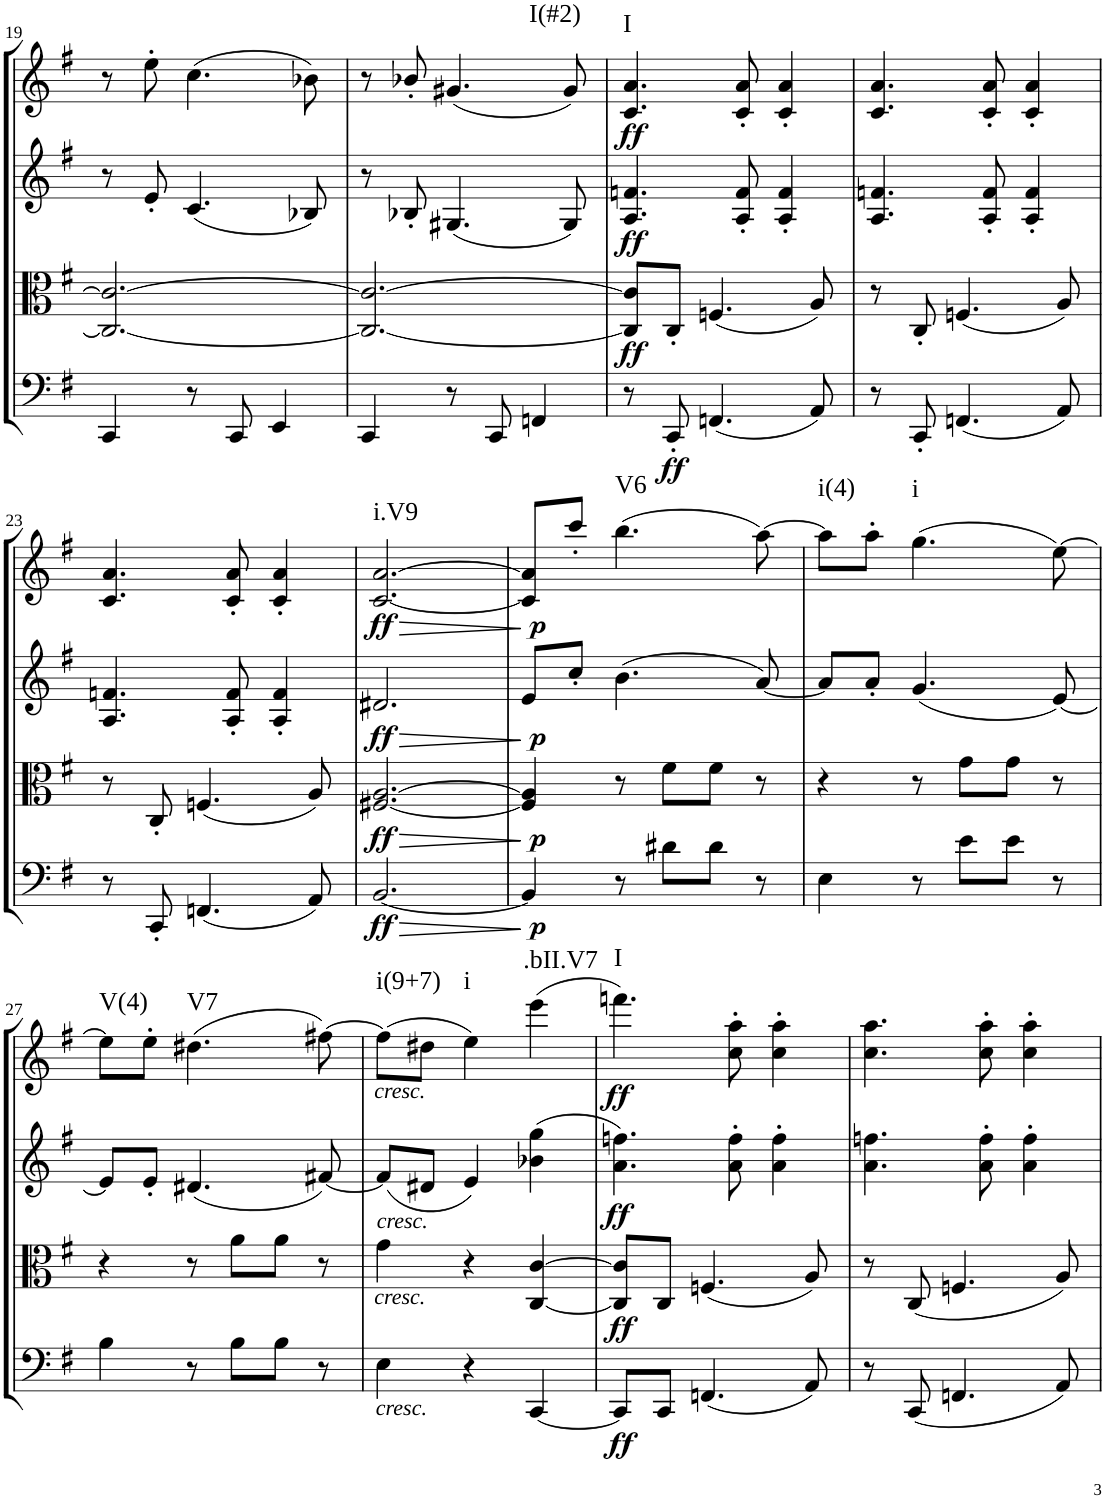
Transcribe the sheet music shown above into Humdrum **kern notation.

**kern	**dynam	**kern	**dynam	**kern	**dynam	**kern	**dynam	**harte
*part4	*part4	*part3	*part3	*part2	*part2	*part1	*part1	*part1
*staff4	*staff4	*staff3	*staff3	*staff2	*staff2	*staff1	*staff1	*
*I"Violoncello.	*	*I"Viola.	*	*I"Violin II.	*	*I"Violin I.	*	*
*I'Vc	*	*I'Vla	*	*I'Vln	*	*I'Vln	*	*
!!LO:PB:g=z
*clefF4	*	*clefC3	*	*clefG2	*	*clefG2	*	*
*k[f#]	*	*k[f#]	*	*k[f#]	*	*k[f#]	*	*
*M3/4	*	*M3/4	*	*M3/4	*	*M3/4	*	*
=19	=19	=19	=19	=19	=19	=19	=19	=19
4CC/	.	2.C/_ 2.c/_	.	8r	.	8r	.	.
.	.	.	.	8e'/	.	8ee'\	.	.
8r	.	.	.	(4.c/	.	(4.cc\	.	.
8CC/	.	.	.	.	.	.	.	.
4EE/	.	.	.	.	.	.	.	.
.	.	.	.	8B-X/)	.	8b-X\)	.	.
=20	=20	=20	=20	=20	=20	=20	=20	=20
4CC/	.	2.C/_ 2.c/_	.	8r	.	8r	.	.
.	.	.	.	8B-X'/	.	8b-X'/	.	.
!	!	!	!	!	!	!	!	!LO:H:kt=I(#2)
8r	.	.	.	(4.G#X/	.	(4.g#X/	.	N
8CC/	.	.	.	.	.	.	.	.
4FFn/	.	.	.	.	.	.	.	.
.	.	.	.	8G#/)	.	8g#/)	.	.
=21	=21	=21	=21	=21	=21	=21	=21	=21
!	!	!	!LO:DY:b	!	!LO:DY:b	!	!LO:DY:b	!LO:H:kt=I
8r	.	8C/] 8c/]L	ff	4.A/ 4.fn/	ff	4.c/ 4.a/	ff	N
!	!LO:DY:b	!	!	!	!	!	!	!
8CC'/	ff	8C'/J	.	.	.	.	.	.
(4.FFn/	.	(4.Fn/	.	.	.	.	.	.
.	.	.	.	8A/' 8f/'	.	8c/' 8a/'	.	.
.	.	.	.	4A/' 4f/'	.	4c/' 4a/'	.	.
8AA/)	.	8A/)	.	.	.	.	.	.
=22	=22	=22	=22	=22	=22	=22	=22	=22
8r	.	8r	.	4.A/ 4.fn/	.	4.c/ 4.a/	.	.
8CC'/	.	8C'/	.	.	.	.	.	.
(4.FFn/	.	(4.Fn/	.	.	.	.	.	.
.	.	.	.	8A/' 8f/'	.	8c/' 8a/'	.	.
.	.	.	.	4A/' 4f/'	.	4c/' 4a/'	.	.
8AA/)	.	8A/)	.	.	.	.	.	.
!!LO:LB:g=z
=23	=23	=23	=23	=23	=23	=23	=23	=23
8r	.	8r	.	4.A/ 4.fn/	.	4.c/ 4.a/	.	.
8CC'/	.	8C'/	.	.	.	.	.	.
(4.FFn/	.	(4.Fn/	.	.	.	.	.	.
.	.	.	.	8A/' 8f/'	.	8c/' 8a/'	.	.
.	.	.	.	4A/' 4f/'	.	4c/' 4a/'	.	.
8AA/)	.	8A/)	.	.	.	.	.	.
=24	=24	=24	=24	=24	=24	=24	=24	=24
!	!LO:HP:b	!	!LO:HP:b	!	!LO:HP:b	!	!LO:HP:b	!
!	!LO:DY:n=1:b	!	!LO:DY:n=1:b	!	!LO:DY:n=1:b	!	!LO:DY:n=1:b	!LO:H:kt=i.V9
[2.BB/	> ff	[2.F#X/ [2.A/	> ff	2.d#X/	> ff	[2.c/ [2.a/	> ff	N
.	]	.	]	.	]	.	]	.
=25	=25	=25	=25	=25	=25	=25	=25	=25
!	!LO:DY:b	!	!LO:DY:b	!	!LO:DY:b	!	!LO:DY:b	!
4BB/]	p	4F#/] 4A/]	p	8e/L	p	8c/] 8a/]L	p	.
.	.	.	.	8cc'/J	.	8ccc'/J	.	.
!	!	!	!	!	!	!	!	!LO:H:kt=V6
8r	.	8r	.	(4.b\	.	(4.bb\	.	N
8d#X\L	.	8f#\L	.	.	.	.	.	.
8d#\J	.	8f#\J	.	.	.	.	.	.
8r	.	8r	.	[8a/)	.	[8aa\)	.	.
=26	=26	=26	=26	=26	=26	=26	=26	=26
!	!	!	!	!	!	!	!	!LO:H:kt=i(4)
4E\	.	4r	.	8a/L]	.	8aa\L]	.	N
.	.	.	.	8a'/J	.	8aa'\J	.	.
!	!	!	!	!	!	!	!	!LO:H:kt=i
8r	.	8r	.	(4.g/	.	(4.gg\	.	N
8e\L	.	8g\L	.	.	.	.	.	.
8e\J	.	8g\J	.	.	.	.	.	.
8r	.	8r	.	[8e/)	.	[8ee\)	.	.
!!LO:LB:g=z
=27	=27	=27	=27	=27	=27	=27	=27	=27
!	!	!	!	!	!	!	!	!LO:H:kt=V(4)
4B\	.	4r	.	8e/L]	.	8ee\L]	.	N
.	.	.	.	8e'/J	.	8ee'\J	.	.
!	!	!	!	!	!	!	!	!LO:H:kt=V7
8r	.	8r	.	(4.d#X/	.	(4.dd#X\	.	N
8B\L	.	8a\L	.	.	.	.	.	.
8B\J	.	8a\J	.	.	.	.	.	.
8r	.	8r	.	[8f#X/)	.	[8ff#X\)	.	.
=28	=28	=28	=28	=28	=28	=28	=28	=28
!	!	!	!	!	!	!LO:TX:b:i:t=cresc.	!	!
!	!	!	!	!LO:TX:b:i:t=cresc.	!	!	!	!
!	!	!LO:TX:b:i:t=cresc.	!	!	!	!	!	!
!LO:TX:b:i:t=cresc.	!	!	!	!	!	!	!	!LO:H:kt=i(9+7)
4E\	.	4g\	.	(8f#/L]	.	(8ff#\L]	.	N
.	.	.	.	8d#X/J	.	8dd#X\J	.	.
!	!	!	!	!	!	!	!	!LO:H:kt=i
4r	.	4r	.	4e/)	.	4ee\)	.	N
!	!	!	!	!	!	!	!	!LO:H:kt=.bII.V7
[4CC/	.	[4C/ [4c/	.	(4b-X\ 4gg\	.	(4eee\	.	N
=29	=29	=29	=29	=29	=29	=29	=29	=29
!	!LO:DY:b	!	!LO:DY:b	!	!LO:DY:b	!	!LO:DY:b	!LO:H:kt=I
8CC/L]	ff	8C/] 8c/]L	ff	4.a\ 4.ffn\)	ff	4.fffn\)	ff	N
8CC/J	.	8C/J	.	.	.	.	.	.
(4.FFn/	.	(4.Fn/	.	.	.	.	.	.
.	.	.	.	8a\' 8ff\'	.	8cc\' 8aa\'	.	.
.	.	.	.	4a\' 4ff\'	.	4cc\' 4aa\'	.	.
8AA/)	.	8A/)	.	.	.	.	.	.
=30	=30	=30	=30	=30	=30	=30	=30	=30
8r	.	8r	.	4.a\ 4.ffn\	.	4.cc\ 4.aa\	.	.
(8CC/	.	(8C/	.	.	.	.	.	.
4.FFn/	.	4.Fn/	.	.	.	.	.	.
.	.	.	.	8a\' 8ff\'	.	8cc\' 8aa\'	.	.
.	.	.	.	4a\' 4ff\'	.	4cc\' 4aa\'	.	.
8AA/)	.	8A/)	.	.	.	.	.	.
=	=	=	=	=	=	=	=	=
*-	*-	*-	*-	*-	*-	*-	*-	*-
